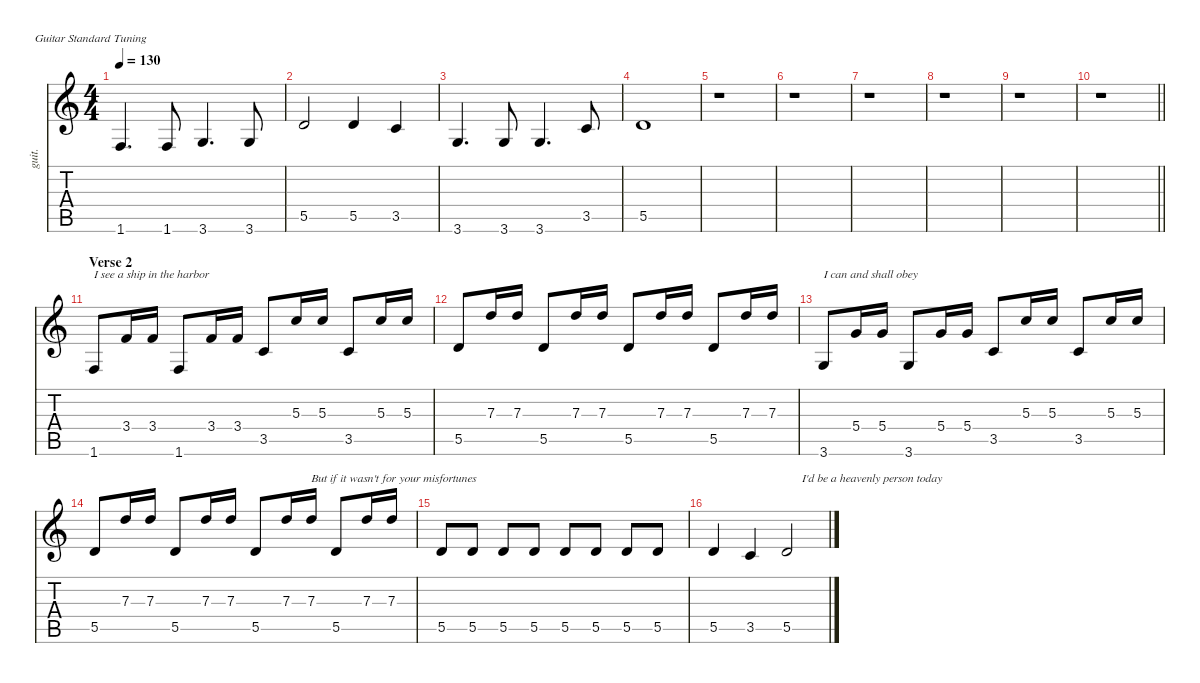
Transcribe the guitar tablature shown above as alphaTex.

\defaultSystemsLayout 4
\hideDynamics
\bracketExtendMode nobrackets
\otherSystemsTrackNameOrientation horizontal
\track ("Clean Guitar" "guit.") {defaultSystemsLayout 8 instrument electricguitarclean}
\staff {score tabs}
\tuning (E4 B3 G3 D3 A2 E2)
\ts (4 4)
\tempo 130
\clef g2
\ks c
1.6.4{d dy f beam Up} 1.6.8{beam Up} 3.6.4{d beam Up} 3.6.8{beam Up} |
5.5.2{beam Up} 5.5.4{beam Up} 3.5.4{beam Up} |
3.6.4{d beam Up} 3.6.8{beam Up} 3.6.4{d beam Up} 3.5.8{beam Up} |
5.5.1{beam Up} |
r.1{beam Down} |
r.1{beam Down} |
r.1{beam Down} |
r.1{beam Down} |
r.1{beam Down} |
\barLineRight lightlight
r.1{beam Down} |
\section ("" "Verse 2")
1.6.8{txt "I see a ship in the harbor" dy mf beam Up} 3.4.16{beam Up} 3.4.16{beam Up} 1.6.8{beam Up} 3.4.16{beam Up} 3.4.16{beam Up} 3.5.8{beam Up} 5.3.16{beam Up} 5.3.16{beam Up} 3.5.8{beam Up} 5.3.16{beam Up} 5.3.16{beam Up} |
5.5.8{beam Up} 7.3.16{beam Up} 7.3.16{beam Up} 5.5.8{beam Up} 7.3.16{beam Up} 7.3.16{beam Up} 5.5.8{beam Up} 7.3.16{beam Up} 7.3.16{beam Up} 5.5.8{beam Up} 7.3.16{beam Up} 7.3.16{beam Up} |
3.6.8{txt "I can and shall obey" beam Up} 5.4.16{beam Up} 5.4.16{beam Up} 3.6.8{beam Up} 5.4.16{beam Up} 5.4.16{beam Up} 3.5.8{beam Up} 5.3.16{beam Up} 5.3.16{beam Up} 3.5.8{beam Up} 5.3.16{beam Up} 5.3.16{beam Up} |
5.5.8{beam Up} 7.3.16{beam Up} 7.3.16{beam Up} 5.5.8{beam Up} 7.3.16{beam Up} 7.3.16{beam Up} 5.5.8{beam Up} 7.3.16{beam Up} 7.3.16{txt "But if it wasn't for your misfortunes" beam Up} 5.5.8{beam Up} 7.3.16{beam Up} 7.3.16{beam Up} |
5.5.8{dy f beam Up} 5.5.8{beam Up} 5.5.8{beam Up} 5.5.8{beam Up} 5.5.8{beam Up} 5.5.8{beam Up} 5.5.8{beam Up} 5.5.8{beam Up} |
5.5.4{beam Up} 3.5.4{beam Up} 5.5.2{txt "     I'd be a heavenly person today" beam Up}
